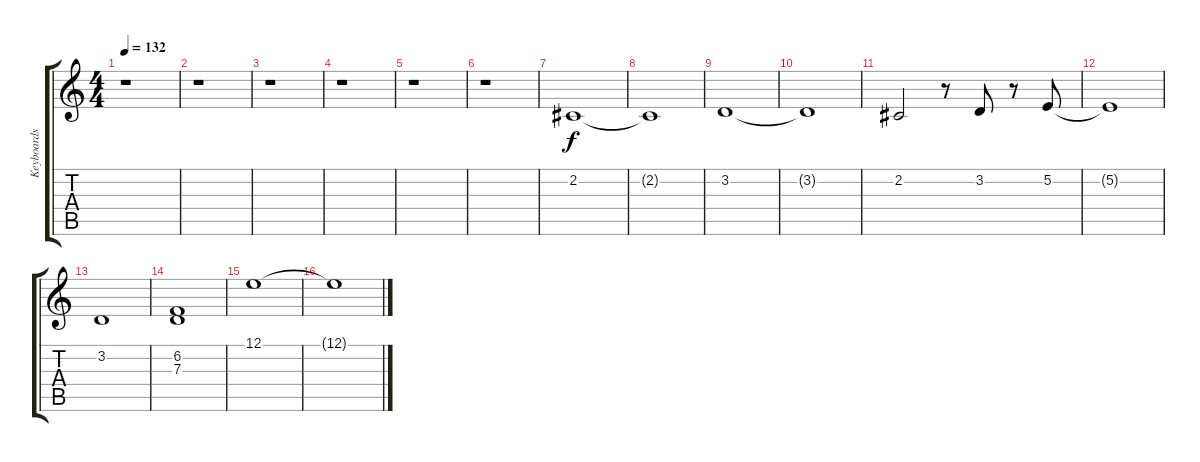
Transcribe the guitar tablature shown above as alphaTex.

\track ("Keyboards 1" "Keyboards ") {instrument stringensemble2}
\staff {score tabs}
\tuning (E4 B3 G3 D3 A2 E2) {hide}
\ts (4 4)
\tempo 132
\clef g2
\ks c
r.1{dy f} |
r.1 |
r.1 |
r.1 |
r.1 |
r.1 |
2.2.1 |
2.2{t}.1 |
3.2.1 |
3.2{t}.1 |
2.2.2 r.8 3.2.8 r.8 5.2.8 |
5.2{t}.1 |
3.2.1 |
(6.2 7.3).1 |
12.1.1 |
12.1{t}.1
